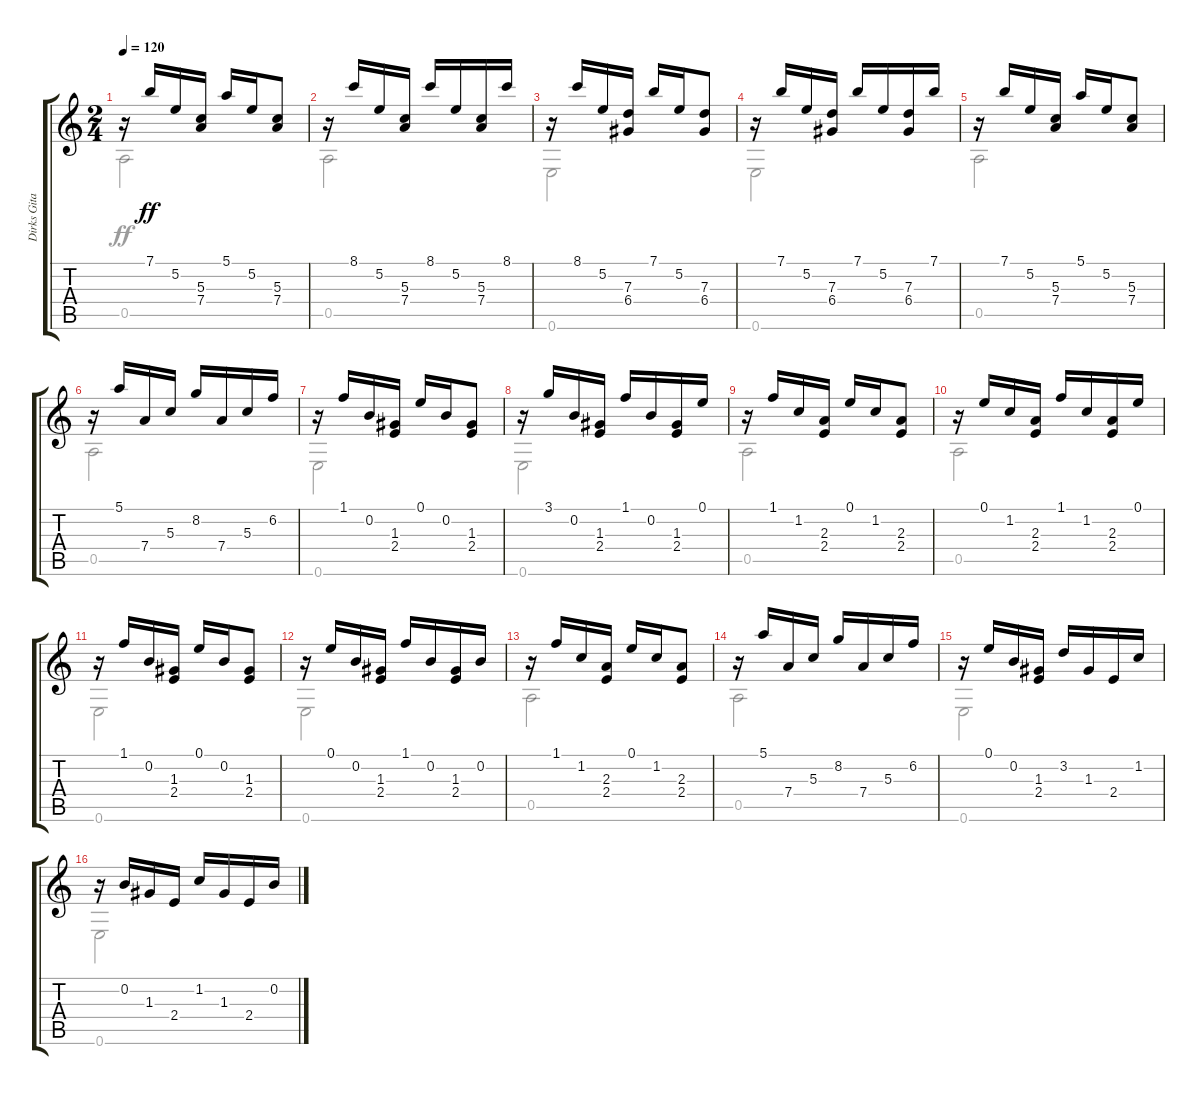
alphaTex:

\track ("Dirks Gitarre" "Dirks Gita") {instrument acousticguitarnylon}
\staff {score tabs}
\tuning (E4 B3 G3 D3 A2 E2) {hide}
\voice
\ts (2 4)
\tempo 120
\clef g2
\ks c
r.16{dy ff} 7.1.16 5.2.16 (5.3 7.4).16 5.1.16 5.2.16 (5.3 7.4).8 |
r.16 8.1.16 5.2.16 (5.3 7.4).16 8.1.16 5.2.16 (5.3 7.4).16 8.1.16 |
r.16 8.1.16 5.2.16 (7.3 6.4).16 7.1.16 5.2.16 (7.3 6.4).8 |
r.16 7.1.16 5.2.16 (7.3 6.4).16 7.1.16 5.2.16 (7.3 6.4).16 7.1.16 |
r.16 7.1.16 5.2.16 (5.3 7.4).16 5.1.16 5.2.16 (5.3 7.4).8 |
r.16 5.1.16 7.4.16 5.3.16 8.2.16 7.4.16 5.3.16 6.2.16 |
r.16 1.1.16 0.2.16 (1.3 2.4).16 0.1.16 0.2.16 (1.3 2.4).8 |
r.16 3.1.16 0.2.16 (1.3 2.4).16 1.1.16 0.2.16 (1.3 2.4).16 0.1.16 |
r.16 1.1.16 1.2.16 (2.3 2.4).16 0.1.16 1.2.16 (2.3 2.4).8 |
r.16 0.1.16 1.2.16 (2.3 2.4).16 1.1.16 1.2.16 (2.3 2.4).16 0.1.16 |
r.16 1.1.16 0.2.16 (1.3 2.4).16 0.1.16 0.2.16 (1.3 2.4).8 |
r.16 0.1.16 0.2.16 (1.3 2.4).16 1.1.16 0.2.16 (1.3 2.4).16 0.2.16 |
r.16 1.1.16 1.2.16 (2.3 2.4).16 0.1.16 1.2.16 (2.3 2.4).8 |
r.16 5.1.16 7.4.16 5.3.16 8.2.16 7.4.16 5.3.16 6.2.16 |
r.16 0.1.16 0.2.16 (1.3 2.4).16 3.2.16 1.3.16 2.4.16 1.2.16 |
r.16 0.2.16 1.3.16 2.4.16 1.2.16 1.3.16 2.4.16 0.2.16
\voice
\clef g2
\ottava regular
\simile none
\ks c
0.5.2{dy ff} |
0.5.2 |
0.6.2 |
0.6.2 |
0.5.2 |
0.5.2 |
0.6.2 |
0.6.2 |
0.5.2 |
0.5.2 |
0.6.2 |
0.6.2 |
0.5.2 |
0.5.2 |
0.6.2 |
0.6.2
